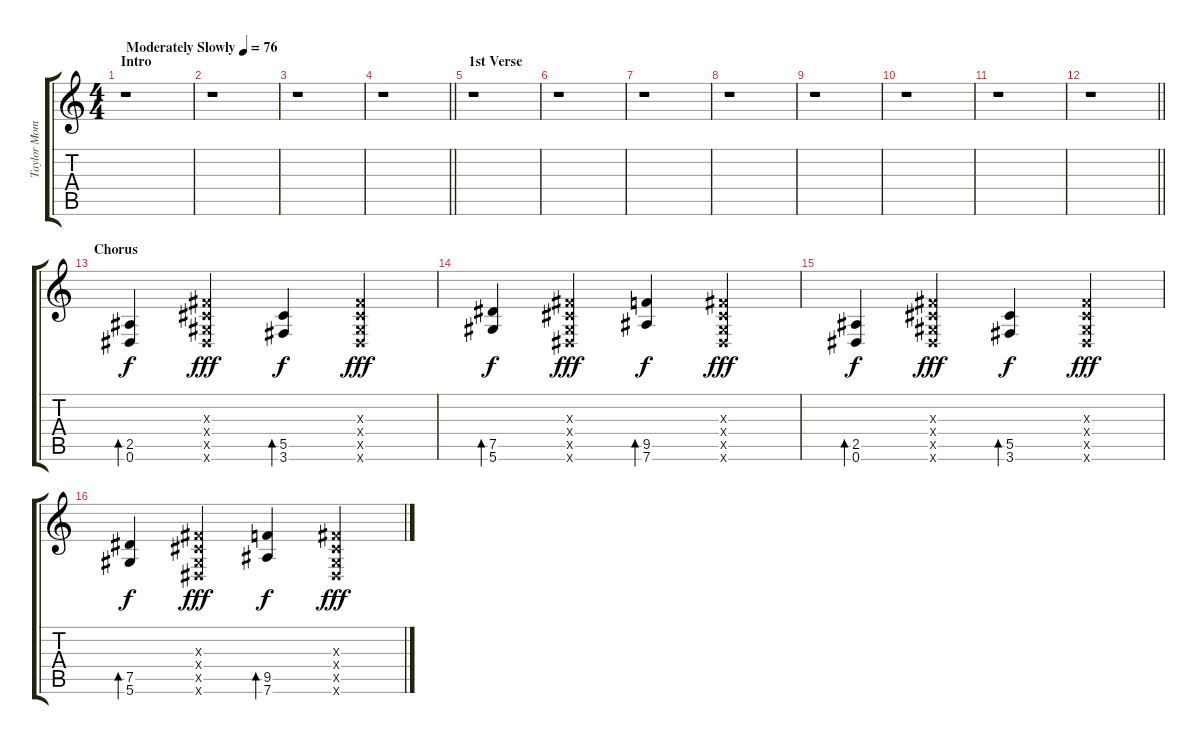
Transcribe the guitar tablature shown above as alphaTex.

\track ("Taylor Momsen" "Taylor Mom") {instrument distortionguitar}
\staff {score tabs}
\tuning (Eb4 Bb3 Gb3 Db3 Ab2 Eb2) {hide}
\ts (4 4)
\section ("" "Intro")
\tempo (76 "Moderately Slowly")
\clef g2
\ks c
r.1{dy f instrument distortionguitar} |
r.1 |
r.1 |
\barLineRight lightlight
r.1 |
\section ("" "1st Verse")
r.1 |
r.1 |
r.1 |
r.1 |
r.1 |
r.1 |
r.1 |
\barLineRight lightlight
r.1 |
\section ("" "Chorus")
(2.5 0.6).4{bd 60} (0.3{x} 0.4{x} 0.5{x} 0.6{x}).4{dy fff} (5.5 3.6).4{bd 60 dy f} (0.3{x} 0.4{x} 0.5{x} 0.6{x}).4{dy fff} |
(7.5 5.6).4{bd 60 dy f} (0.3{x} 0.4{x} 0.5{x} 0.6{x}).4{dy fff} (9.5 7.6).4{bd 60 dy f} (0.3{x} 0.4{x} 0.5{x} 0.6{x}).4{dy fff} |
(2.5 0.6).4{bd 60 dy f} (0.3{x} 0.4{x} 0.5{x} 0.6{x}).4{dy fff} (5.5 3.6).4{bd 60 dy f} (0.3{x} 0.4{x} 0.5{x} 0.6{x}).4{dy fff} |
(7.5 5.6).4{bd 60 dy f} (0.3{x} 0.4{x} 0.5{x} 0.6{x}).4{dy fff} (9.5 7.6).4{bd 60 dy f} (0.3{x} 0.4{x} 0.5{x} 0.6{x}).4{dy fff}
